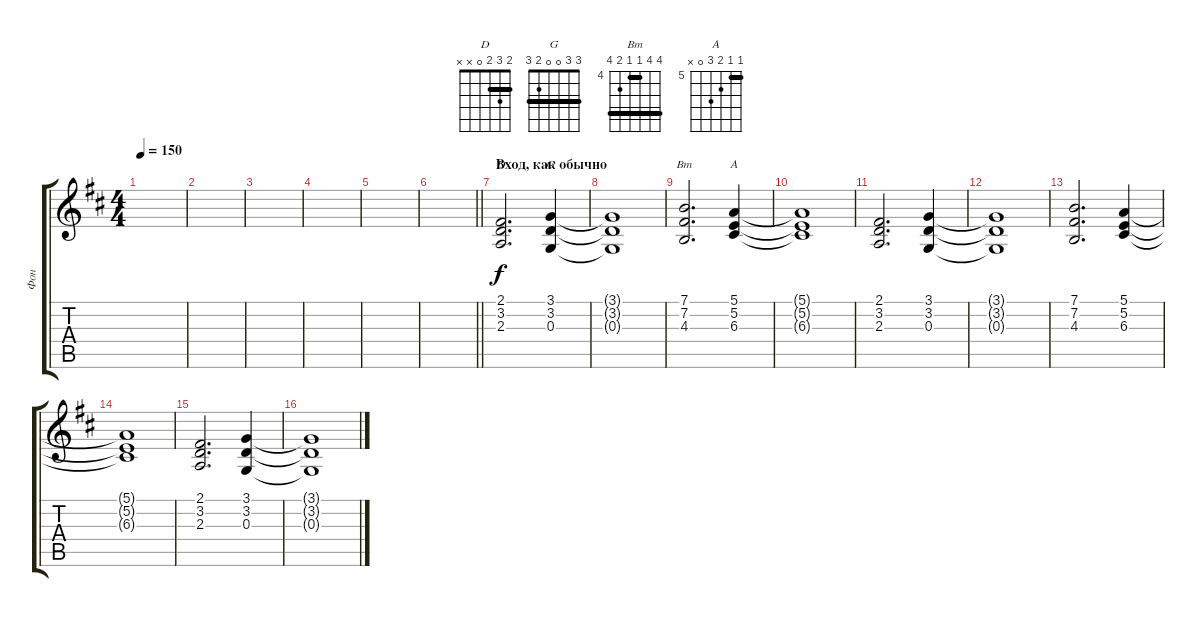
\track ("Фон" "Фон") {instrument pad2warm}
\staff {score tabs}
\tuning (E4 B3 G3 D3 A2 E2) {hide}
\chord ("D" 2 3 2 0 x x) {barre 2}
\chord ("G" 3 3 0 0 2 3) {barre 3}
\chord ("Bm" 7 7 4 4 5 7) {firstfret 4 barre (4 7)}
\chord ("A" 5 5 6 7 0 x) {firstfret 5 barre 5}
\ts (4 4)
\tempo 150
\clef g2
\ks bminor
|
|
|
|
|
\barLineRight lightlight
|
\section ("" "Вход, как обычно")
(2.1 3.2 2.3).2{d ch "D"} (3.1 3.2 0.3).4{ch "G"} |
(3.1{t} 3.2{t} 0.3{t}).1 |
(7.1 7.2 4.3).2{d ch "Bm"} (5.1 5.2 6.3).4{ch "A"} |
(5.1{t} 5.2{t} 6.3{t}).1 |
(2.1 3.2 2.3).2{d} (3.1 3.2 0.3).4 |
(3.1{t} 3.2{t} 0.3{t}).1 |
(7.1 7.2 4.3).2{d} (5.1 5.2 6.3).4 |
(5.1{t} 5.2{t} 6.3{t}).1 |
(2.1 3.2 2.3).2{d} (3.1 3.2 0.3).4 |
(3.1{t} 3.2{t} 0.3{t}).1
